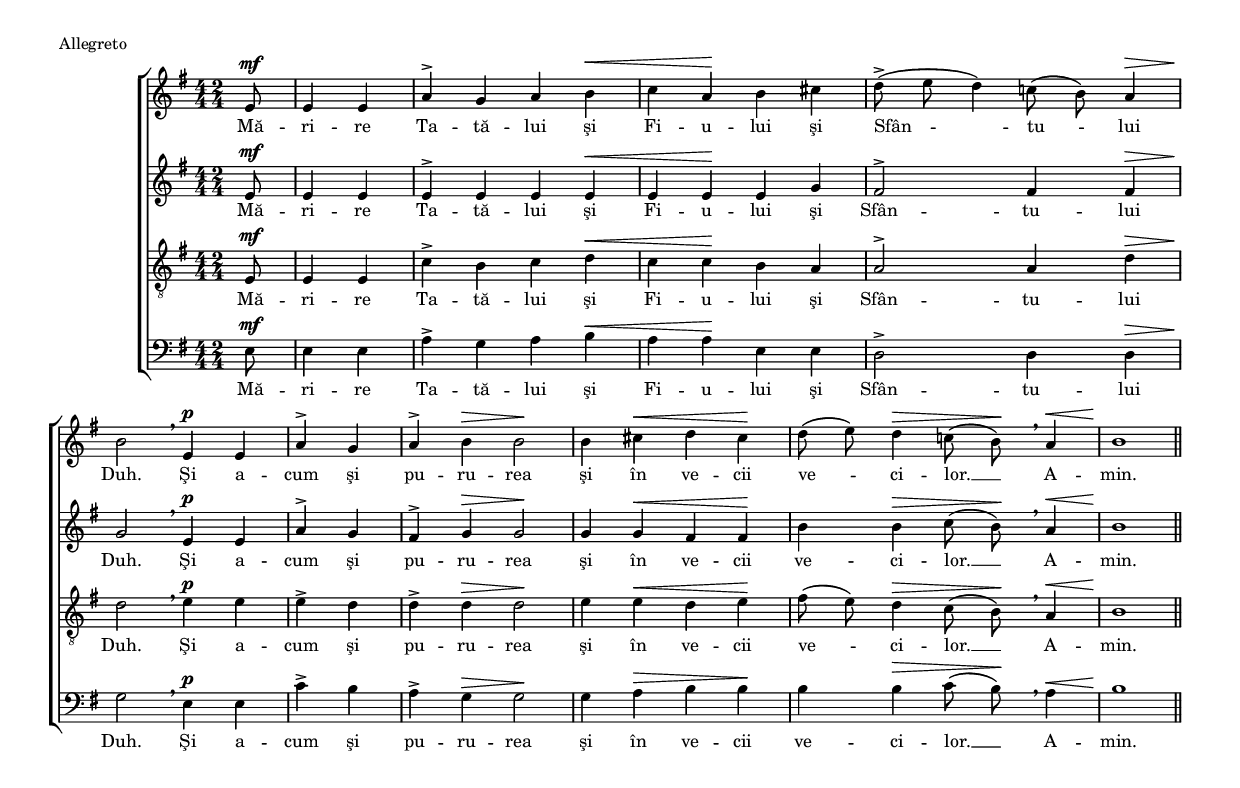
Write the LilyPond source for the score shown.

\version "2.10.10"
\include "defines.ly"
midiTempo = 
  \midi {
    \context {
      \Score
      tempoWholesPerMinute = #(ly:make-moment 140 4)
      }
    }


\include "preamble.ly"

\header {
  meter = "Allegreto"
}

global = {
  \globalPreamble
  \key g \major
  \override Staff.TimeSignature #'stencil = #ly:text-interface::print
  \override Staff.TimeSignature #'text = #mixedTimeSigMarkup
  \time 2/4
}

sopWords = \lyricmode {
  Mă -- ri -- re Ta -- tă -- lui şi Fi -- u -- lui şi Sfân -- tu -- lui Duh.
  Şi a -- cum şi pu -- ru -- rea şi în ve -- cii ve -- ci -- lor. __ A -- min.
}

altoWords = \sopWords
tenorWords = \sopWords
bassWords = \sopWords

sopMusic = \relative {
  \cadenzaOn

  % Mărire Tatălui şi Fiului şi Sfântului Duh.
  e8^\mf \bar "|"
  e4 e \bar "|"
  a^\accent g a b^\< \bar "|"
  c a\! b cis \bar "|"
  d8(^\accent e d4) c8( b) a4^\> \bar "|"
  b2\! \breathe

  % Şi acum şi pururea şi în vecii vecilor, amin.
  e,4^\p e \bar "|"
  a^\accent g \bar "|"
  a^\accent b^\> b2\! \bar "|"
  b4 cis^\< d cis\! \bar "|"
  d8( e) d4^\> c8( b)\! \breathe a4^\< \bar "|"
  b1\! \bar "||"
}

altoMusic = \relative {
  \cadenzaOn

  % Mărire Tatălui şi Fiului şi Sfântului Duh.
  e8^\mf
  e4 e
  e^\accent e e e^\<
  e e\! e g
  fis2^\accent fis4 fis^\>
  g2\! \breathe

  % Şi acum şi pururea şi în vecii vecilor, amin.
  e4^\p e
  a^\accent g
  fis^\accent g^\> g2\!
  g4 g^\< fis fis\!
  b b^\> c8( b)\! \breathe a4^\<
  b1\!
}

tenorMusic = \relative {
  \cadenzaOn

  % Mărire Tatălui şi Fiului şi Sfântului Duh.
  e,8^\mf
  e4 e
  c'^\accent b c d^\<
  c c\! b a
  a2^\accent a4 d^\>
  d2\! \breathe

  % Şi acum şi pururea şi în vecii vecilor, amin.
  e4^\p e
  e^\accent d
  d^\accent d^\> d2\!
  e4 e^\< d e\!
  fis8( e) d4^\> c8( b)\! \breathe a4^\<
  b1\!
}

bassMusic = \relative {
  \cadenzaOn
  % Mărire Tatălui şi Fiului şi Sfântului Duh.
  e,8^\mf
  e4 e
  a^\accent g a b^\<
  a a\! e e
  d2^\accent d4 d^\>
  g2\! \breathe

  % Şi acum şi pururea şi în vecii vecilor, amin.
  e4^\p e
  c'^\accent b
  a^\accent g^\> g2\!
  g4 a^\> b b\!
  b b^\> c8( b)\! \breathe a4^\<
  b1\!
}

\include "four-staves.ly"
